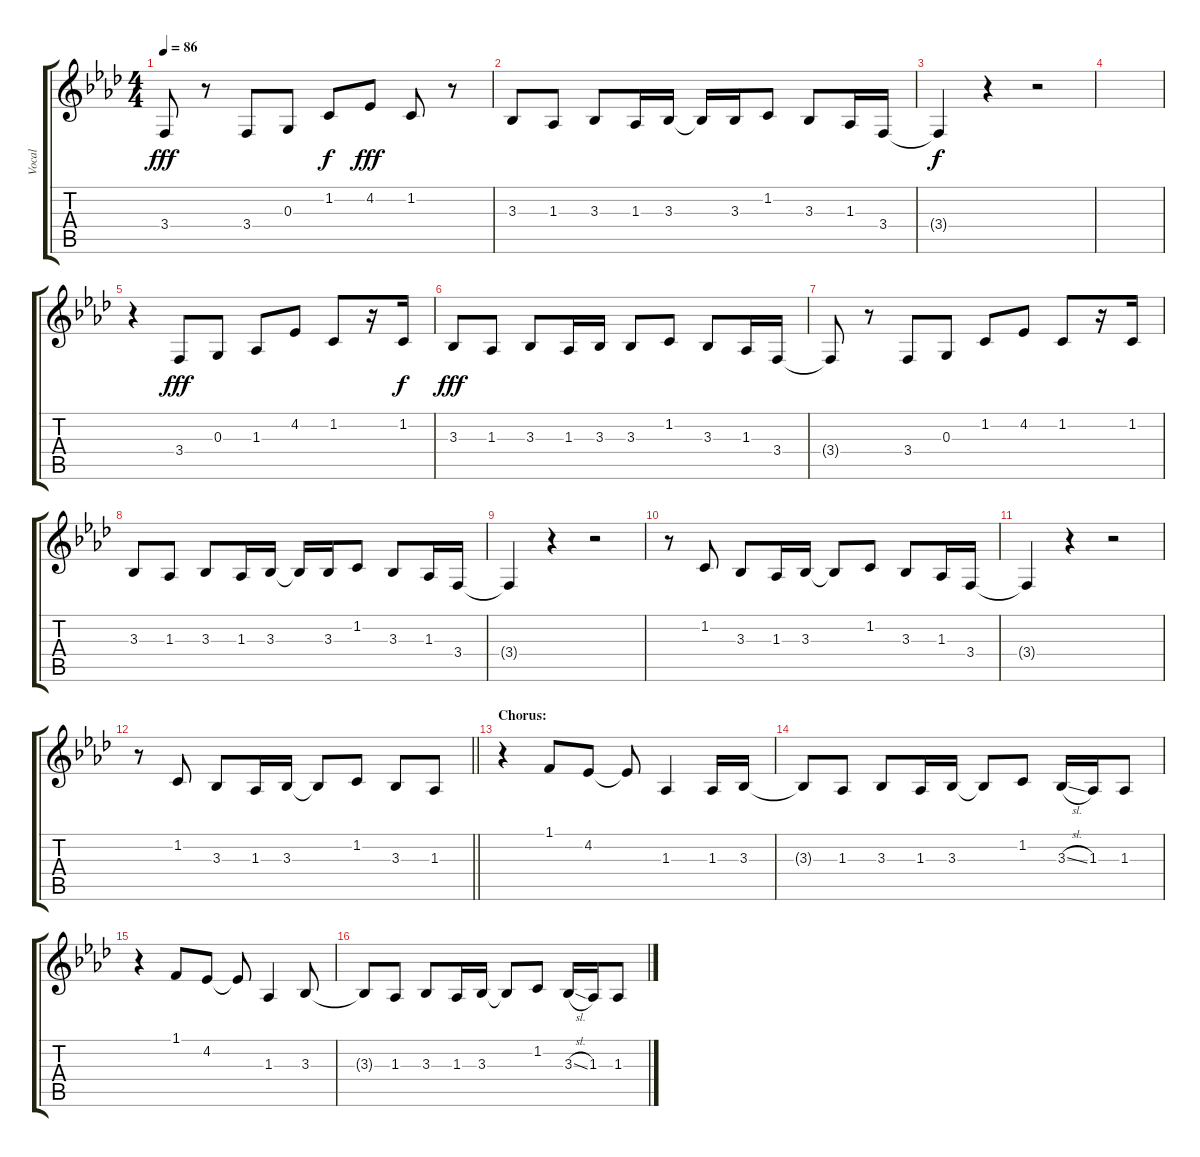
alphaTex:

\track ("Vocal" "Vocal") {instrument altosax}
\staff {score tabs}
\tuning (E4 B3 G3 D3 A2 E2) {hide}
\ts (4 4)
\tempo 86
\clef g2
\ks ab
3.4{t}.8{dy fff} r.8 3.4.8 0.3.8 1.2.8{dy f} 4.2.8{dy fff} 1.2.8 r.8 |
3.3.8 1.3.8 3.3.8 1.3.16 3.3.16 3.3{t}.16 3.3.16 1.2.8 3.3.8 1.3.16 3.4.16 |
3.4{t}.4{dy f} r.4 r.2 |
|
r.4 3.4.8{dy fff} 0.3.8 1.3.8 4.2.8 1.2.8 r.16 1.2.16{dy f} |
3.3.8{dy fff} 1.3.8 3.3.8 1.3.16 3.3.16 3.3.8 1.2.8 3.3.8 1.3.16 3.4.16 |
3.4{t}.8 r.8 3.4.8 0.3.8 1.2.8 4.2.8 1.2.8 r.16 1.2.16 |
3.3.8 1.3.8 3.3.8 1.3.16 3.3.16 3.3{t}.16 3.3.16 1.2.8 3.3.8 1.3.16 3.4.16 |
3.4{t}.4 r.4 r.2 |
r.8 1.2.8 3.3.8 1.3.16 3.3.16 3.3{t}.8 1.2.8 3.3.8 1.3.16 3.4.16 |
3.4{t}.4 r.4 r.2 |
\barLineRight lightlight
r.8 1.2.8 3.3.8 1.3.16 3.3.16 3.3{t}.8 1.2.8 3.3.8 1.3.8 |
\section ("" "Chorus:")
r.4 1.1.8 4.2.8 4.2{t}.8 1.3.4 1.3.16 3.3.16 |
3.3{t}.8 1.3.8 3.3.8 1.3.16 3.3.16 3.3{t}.8 1.2.8 3.3{sl}.16 1.3.16 1.3.8 |
r.4 1.1.8 4.2.8 4.2{t}.8 1.3.4 3.3.8 |
3.3{t}.8 1.3.8 3.3.8 1.3.16 3.3.16 3.3{t}.8 1.2.8 3.3{sl}.16 1.3.16 1.3.8
